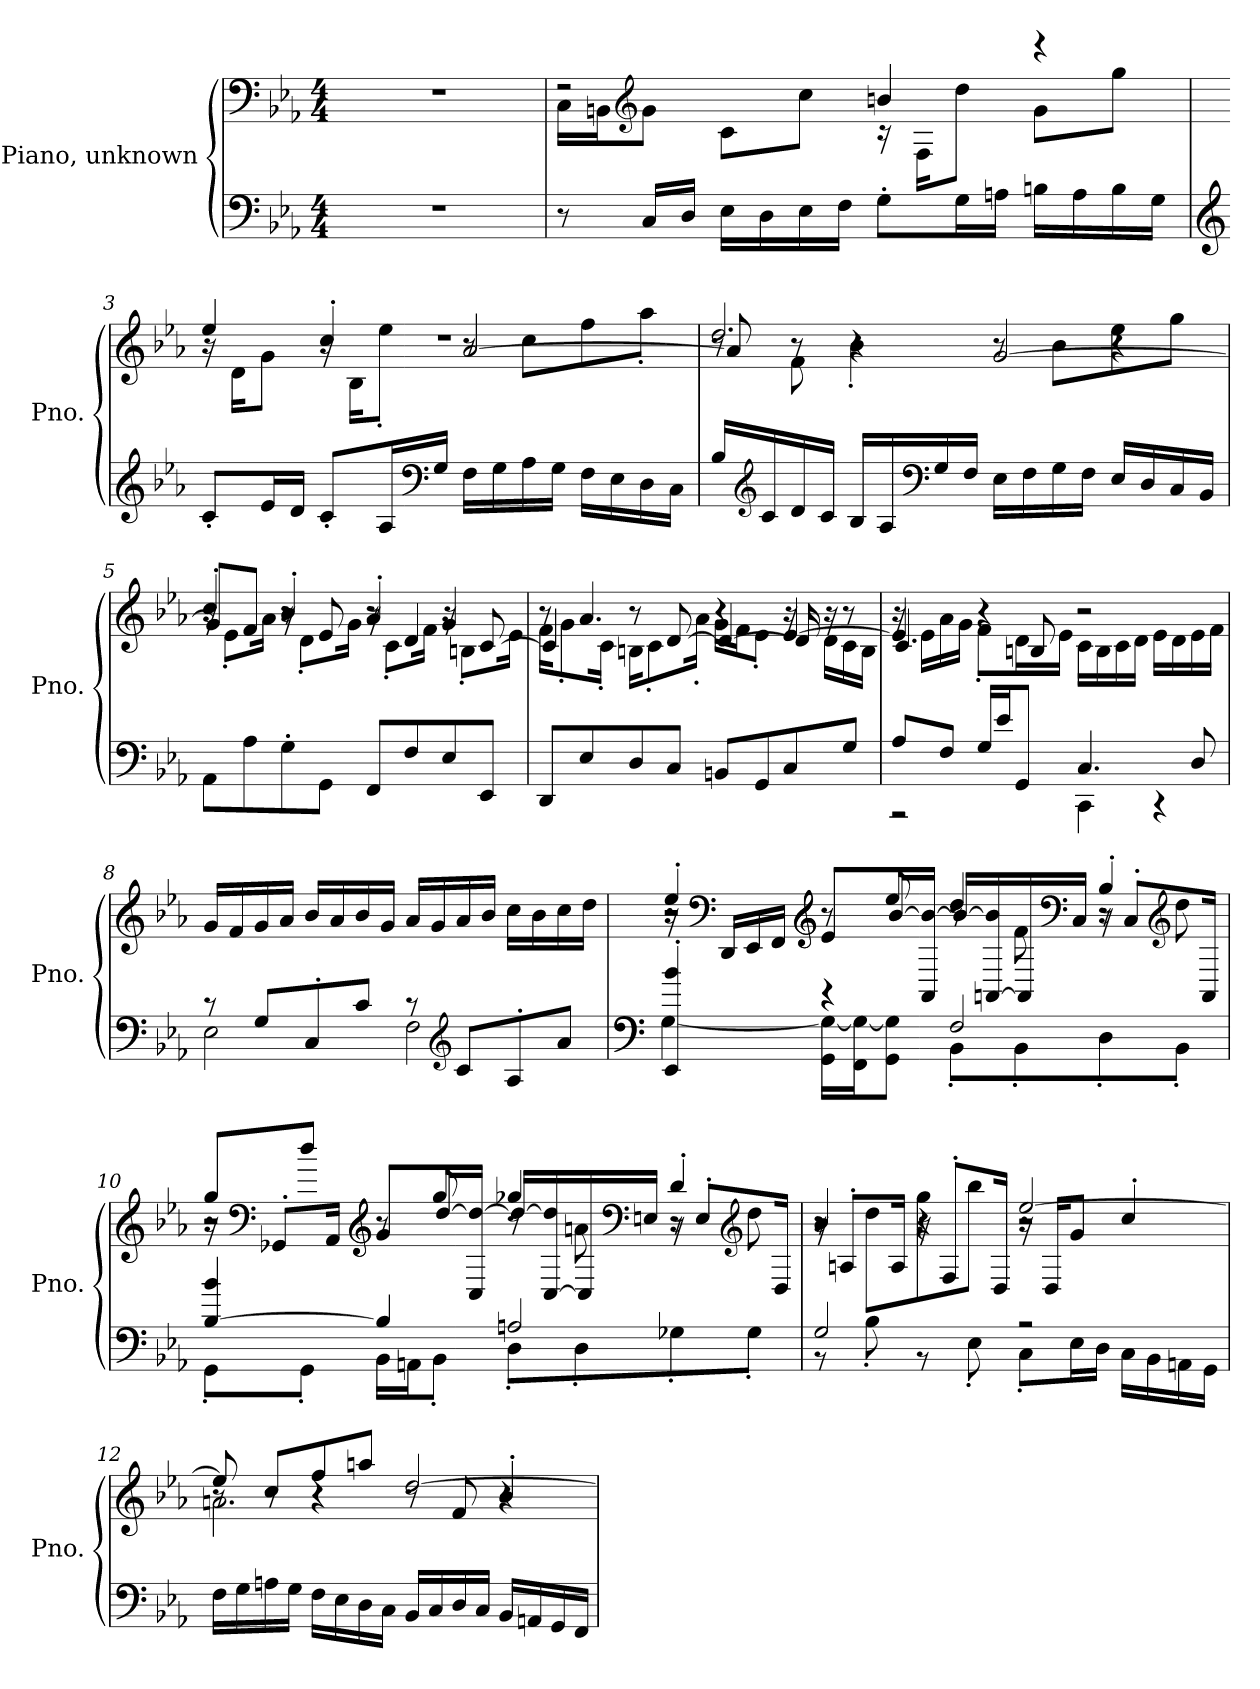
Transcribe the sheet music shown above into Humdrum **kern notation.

**kern	**kern
*part1	*part1
*staff2	*staff1
*I"Piano, unknown	*
*I'Pno.	*
*clefF4	*clefF4
*k[b-e-a-]	*k[b-e-a-]
*M4/4	*M4/4
*MM120	*MM120
=1	=1
1r	1r
=2	=2
*	*^
8r	2r	16C\LL
.	.	16BBn\J
*	*clefG2	*
16C/LL	.	8g\J
16D/JJ	.	.
16E-\LL	.	8c\L
16D\	.	.
16E-\	.	8cc\J
16F\JJ	.	.
8G'\L	4bn/	16r
.	.	16F\KL
16G\L	.	8dd\J
16An\JJ	.	.
16Bn\LL	4r	8g\L
16A\	.	.
16B\	.	8gg\J
16G\JJ	.	.
*	*v	*v
=3	=3
*clefG2	*
*	*^
*	*	*^
8c'/L	1r	16r	4ee-/
.	.	16d\KL	.
16e-/L	.	8g\J	.
16d/JJ	.	.	.
8c'/L	.	16r	4cc'/
.	.	16B-\KL	.
16A-/L	.	8ee-'\J	.
*clefF4	*	*	*
16G/JJ	.	.	.
16F\LL	.	8r	[2a-/
16G\	.	.	.
16A-\	.	8cc\L	.
16G\JJ	.	.	.
16F\LL	.	8ff\	.
16E-\	.	.	.
16D\	.	8aa-'\J	.
16C\JJ	.	.	.
!!LO:LB:g=z	!!	!!
=4	=4	=4	=4
16B-/LL	2.dd/	8r	8a-/]
*clefG2	*	*	*
16c/	.	.	.
16d/	.	8f\	8r
16c/JJ	.	.	.
16B-/LL	.	4b-'\	4r
16A-/	.	.	.
*clefF4	*	*	*
16G/	.	.	.
16F/JJ	.	.	.
16E-\LL	.	8r	[2g/
16F\	.	.	.
16G\	.	8b-\L	.
16F\JJ	.	.	.
16E-/LL	4r	8ee-\	.
16D/	.	.	.
16C/	.	8gg\J	.
16BB-/JJ	.	.	.
=5	=5	=5	=5
8AA-\L	4cc'/	16r	8g/L]
.	.	8e-'\L	.
8A-\	.	.	8f/J
.	.	16a-\Jk	.
8G'\	4b-'/	16r	8r
.	.	8d'\L	.
8GG\J	.	.	8e-/
.	.	16g\Jk	.
8FF/L	4a-'/	16r	8r
.	.	8c'\L	.
8F/	.	.	4d/
.	.	16f\Jk	.
8E-/	4g/	16r	.
.	.	8Bn'\L	.
8EE-/J	.	.	[8c/
.	.	16e-\Jk	.
!!LO:LB:g=z	!!	!!
=6	=6	=6	=6
8DD/L	8r	16f\KL	4c/]
.	.	8g'\	.
8E-/	4.a-/	.	.
.	.	16c'\Jk	.
8D/	.	16Bn\KL	8r
.	.	8c'\	.
8C/J	.	.	[8d/
.	.	16a-'\Jk	.
8BBn/L	4r	16g\LL	4d/_
.	.	16f\J	.
8GG/	.	8e-'\J	.
8C/	[4e-/	16r	16d/]
.	.	16d\LL	16r
8G/J	.	16c\	8r
.	.	16B\JJ	.
=7	=7	=7	=7
*^	*	*	*
8A-/L	2r	4e-/]	16r	4.c/
.	.	.	16e-\LL	.
8F/J	.	.	16a-\	.
.	.	.	16g\JJ	.
16G/LL	.	4r	8f'\L	.
16e-/J	.	.	.	.
8GG/J	.	.	16d\L	8Bn/
.	.	.	16e-\JJ	.
4.C/	4CC\	2r	16c\LL	2r
.	.	.	16B\	.
.	.	.	16c\	.
.	.	.	16d\JJ	.
.	4r	.	16e-\LL	.
.	.	.	16d\	.
8D/	.	.	16e-\	.
.	.	.	16f\JJ	.
*	*	*v	*v	*v
!!LO:LB:g=z
=8	=8	=8
8r	2E-\	16g/LL
.	.	16f/
8G/L	.	16g/
.	.	16a-/JJ
8C'/	.	16b-/LL
.	.	16a-/
8c/J	.	16b-/
.	.	16g/JJ
8r	2F\	16a-/LL
.	.	16g/
*clefG2	*	*
8c/L	.	16a-/
.	.	16b-/JJ
8A-'/	.	16cc\LL
.	.	16b-\
8a-/J	.	16cc\
.	.	16dd\JJ
!!LO:LB:g=z
=9	=9	=9
*clefF4	*	*
*	*	*^
*	*	*	*^
4EE-/' 4b-/'	[4G\	4ee-'/	2r	16r
*	*	*clefF4	*	*
.	.	.	.	16DD/LL
.	.	.	.	16EE-/
.	.	.	.	16FF/JJ
*	*	*clefG2	*	*
4r	16GG\ 16G\_LL	8r	.	8e-/L
.	16FF\ 16G\_J	.	.	.
.	8GG\ 8G\]J	8ee-/	.	[16b-/L
.	.	.	.	16AA-/ 16b-/_JJ
2F/	8BB-'\L	4dd/	8r	16b-/LL_
.	.	.	.	[16AAn/ 16b-/]
.	8BB-'\	.	8f\	16AA/]
*	*	*clefF4	*	*
.	.	.	.	16C/JJ
.	8D'\	4B-'/	8r	16r
.	.	.	.	8C'/L
*	*	*clefG2	*	*
.	8BB-'\J	.	8dd\	.
.	.	.	.	16AA/Jk
!!LO:LB:g=z	!!	!!
=10	=10	=10	=10	=10
[4B-/ 4b-/	8GG'\L	8gg/L	2r	16r
*	*	*clefF4	*	*
.	.	.	.	8GG-X'/L
.	8GG'\J	8dd/J	.	.
.	.	.	.	16AA-/Jk
*	*	*clefG2	*	*
4B-/]	16BB-\LL	8r	.	8g/L
.	16AAn\J	.	.	.
.	8BB-'\J	8gg/	.	[16dd/L
.	.	.	.	16C/ 16dd/_JJ
2An/	8D'\L	4gg-X/	8r	16dd/LL_
.	.	.	.	[16C/ 16dd/]
.	8D'\	.	8an\	16C/]
*	*	*clefF4	*	*
.	.	.	.	16En/JJ
.	8G-X'\	4d'/	8r	16r
.	.	.	.	8E'/L
*	*	*clefG2	*	*
.	8G-'\J	.	8dd\	.
.	.	.	.	16D/Jk
!!LO:PB:g=z	!!	!!
=11	=11	=11	=11	=11
2G/	8r	4b-/	8r	16r
.	.	.	.	8An'/L
.	8B-'\	.	8dd\L	.
.	.	.	.	16A/Jk
.	8r	4r	8gg\	16r
.	.	.	.	8F'/L
.	8E-'\	.	8bb-\J	.
.	.	.	.	16D/Jk
2r	8C'\L	[2ee-/	2r	16r
.	.	.	.	16D/KL
.	16E-\L	.	.	8g/J
.	16D\JJ	.	.	.
.	16C\LL	.	.	4cc'/
.	16BB-\	.	.	.
.	16AAn\	.	.	.
.	16GG\JJ	.	.	.
*v	*v	*	*	*
=12	=12	=12	=12
16F\LL	8ee-/]	2.an\	8r
16G\	.	.	.
16An\	8r	.	8cc/L
16G\JJ	.	.	.
16F\LL	4r	.	8ff/
16E-\	.	.	.
16D\	.	.	8aan/J
16C\JJ	.	.	.
16BB-/LL	[2dd/	.	8r
16C/	.	.	.
16D/	.	.	8f/
16C/JJ	.	.	.
16BB-/LL	.	4r	4b-'/
16AAn/	.	.	.
16GG/	.	.	.
16FF/JJ	.	.	.
*	*v	*v	*v
=	=
*-	*-
